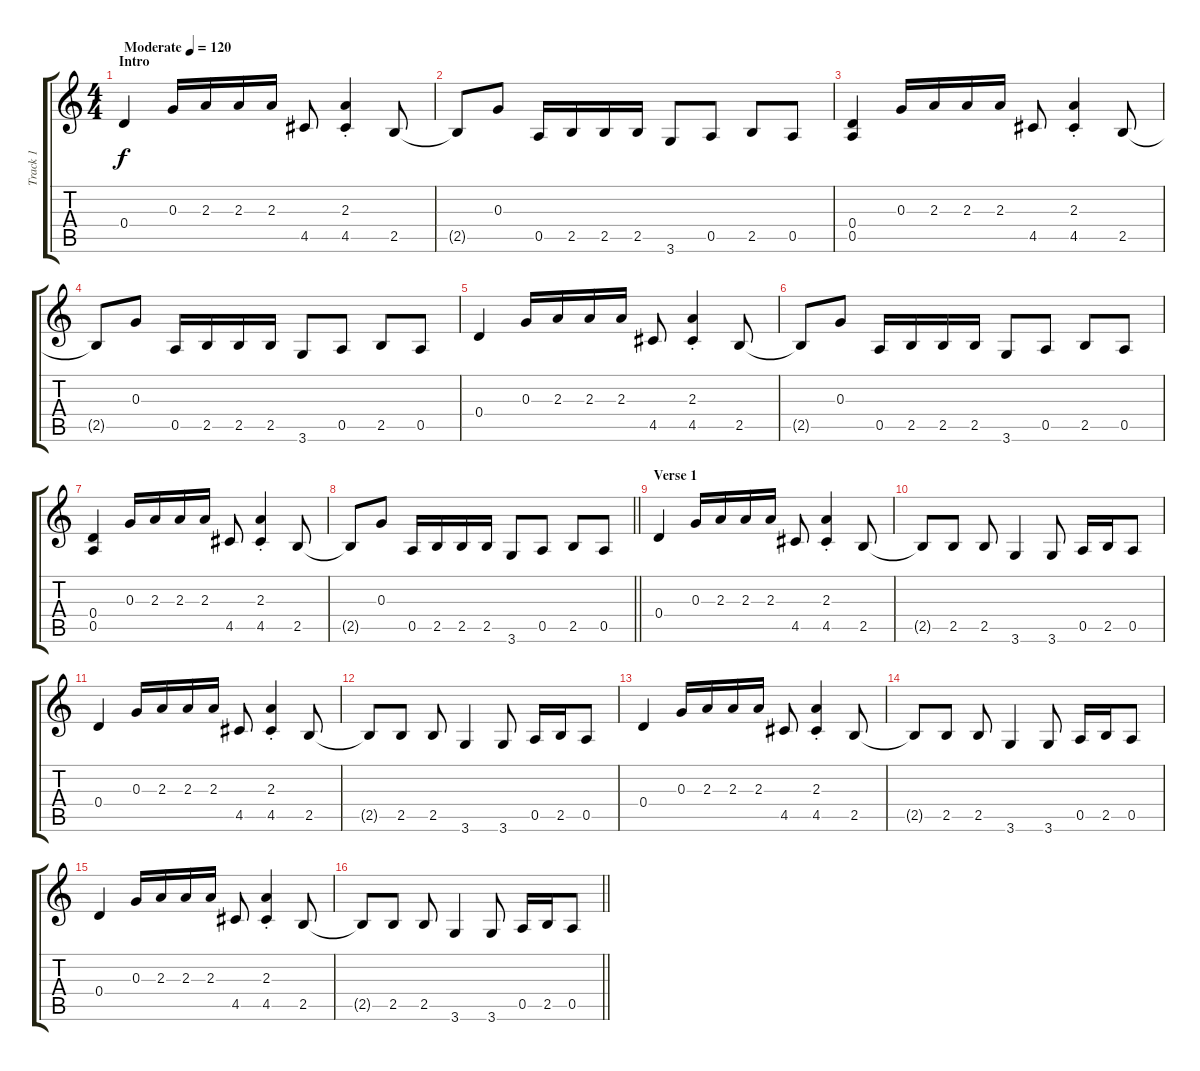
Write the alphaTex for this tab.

\track ("Track 1" "Track 1") {instrument acousticguitarnylon}
\staff {score tabs}
\tuning (E4 B3 G3 D3 A2 E2) {hide}
\ts (4 4)
\section ("" "Intro")
\tempo (120 "Moderate")
\clef g2
\ks c
0.4.4{dy f instrument acousticguitarnylon} 0.3.16 2.3.16 2.3.16 2.3.16 4.5.8 (2.3{st} 4.5{st}).4 2.5.8 |
2.5{t}.8 0.3.8 0.5.16 2.5.16 2.5.16 2.5.16 3.6.8 0.5.8 2.5.8 0.5.8 |
(0.4 0.5).4 0.3.16 2.3.16 2.3.16 2.3.16 4.5.8 (2.3{st} 4.5{st}).4 2.5.8 |
2.5{t}.8 0.3.8 0.5.16 2.5.16 2.5.16 2.5.16 3.6.8 0.5.8 2.5.8 0.5.8 |
0.4.4 0.3.16 2.3.16 2.3.16 2.3.16 4.5.8 (2.3{st} 4.5{st}).4 2.5.8 |
2.5{t}.8 0.3.8 0.5.16 2.5.16 2.5.16 2.5.16 3.6.8 0.5.8 2.5.8 0.5.8 |
(0.4 0.5).4 0.3.16 2.3.16 2.3.16 2.3.16 4.5.8 (2.3{st} 4.5{st}).4 2.5.8 |
\barLineRight lightlight
2.5{t}.8 0.3.8 0.5.16 2.5.16 2.5.16 2.5.16 3.6.8 0.5.8 2.5.8 0.5.8 |
\section ("" "Verse 1")
0.4.4 0.3.16 2.3.16 2.3.16 2.3.16 4.5.8 (2.3{st} 4.5{st}).4 2.5.8 |
2.5{t}.8 2.5.8 2.5.8 3.6.4 3.6.8 0.5.16 2.5.16 0.5.8 |
0.4.4 0.3.16 2.3.16 2.3.16 2.3.16 4.5.8 (2.3{st} 4.5{st}).4 2.5.8 |
2.5{t}.8 2.5.8 2.5.8 3.6.4 3.6.8 0.5.16 2.5.16 0.5.8 |
0.4.4 0.3.16 2.3.16 2.3.16 2.3.16 4.5.8 (2.3{st} 4.5{st}).4 2.5.8 |
2.5{t}.8 2.5.8 2.5.8 3.6.4 3.6.8 0.5.16 2.5.16 0.5.8 |
0.4.4 0.3.16 2.3.16 2.3.16 2.3.16 4.5.8 (2.3{st} 4.5{st}).4 2.5.8 |
\barLineRight lightlight
2.5{t}.8 2.5.8 2.5.8 3.6.4 3.6.8 0.5.16 2.5.16 0.5.8
